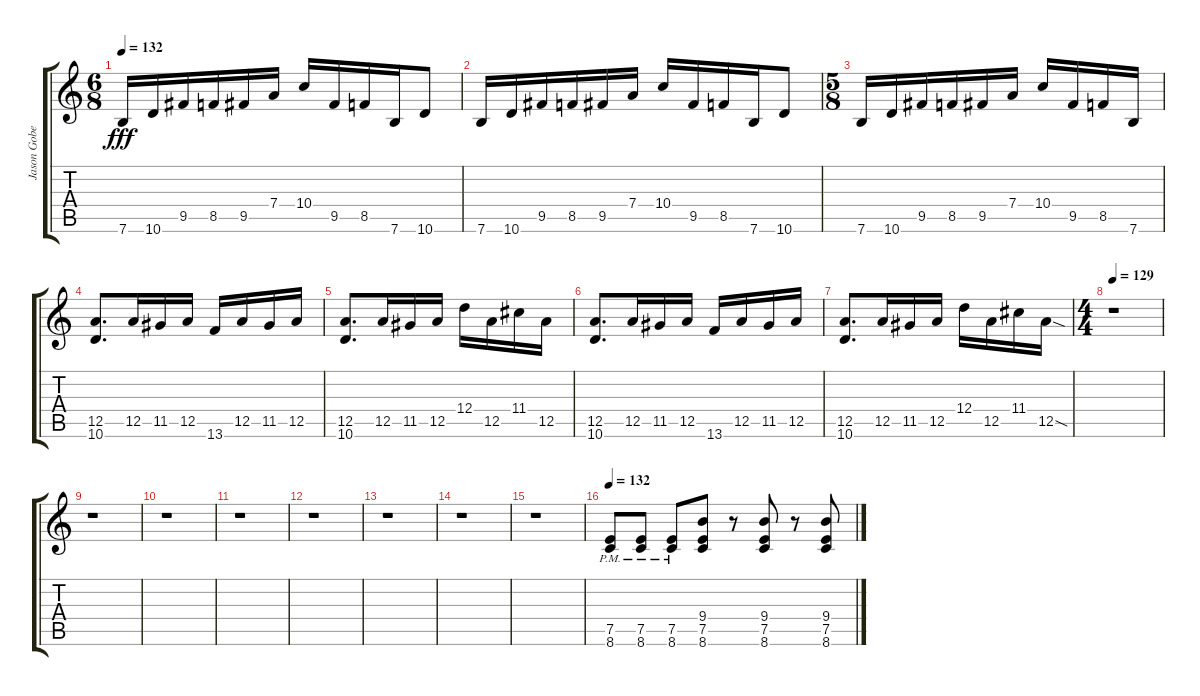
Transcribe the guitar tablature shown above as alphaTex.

\track ("Jason Gobel (distortion)" "Jason Gobe") {instrument distortionguitar}
\staff {score tabs}
\tuning (E4 B3 G3 D3 A2 E2) {hide}
\ts (6 8)
\tempo 132
\clef g2
\ks c
7.6.16{dy fff} 10.6.16 9.5.16 8.5.16 9.5.16 7.4.16 10.4.16 9.5.16 8.5.16 7.6.16 10.6.8 |
7.6.16 10.6.16 9.5.16 8.5.16 9.5.16 7.4.16 10.4.16 9.5.16 8.5.16 7.6.16 10.6.8 |
\ts (5 8)
7.6.16 10.6.16 9.5.16 8.5.16 9.5.16 7.4.16 10.4.16 9.5.16 8.5.16 7.6.16 |
(12.5 10.6).8{d} 12.5.16 11.5.16 12.5.16 13.6.16 12.5.16 11.5.16 12.5.16 |
(12.5 10.6).8{d} 12.5.16 11.5.16 12.5.16 12.4.16 12.5.16 11.4.16 12.5.16 |
(12.5 10.6).8{d} 12.5.16 11.5.16 12.5.16 13.6.16 12.5.16 11.5.16 12.5.16 |
(12.5 10.6).8{d} 12.5.16 11.5.16 12.5.16 12.4.16 12.5.16 11.4.16 12.5{sod}.16 |
\ts (4 4)
\tempo 127
\tempo 129
r.1 |
r.1 |
r.1 |
r.1 |
r.1 |
r.1 |
r.1 |
r.1 |
\tempo 132
(7.5{pm} 8.6{pm}).8 (7.5{pm} 8.6{pm}).8 (7.5{pm} 8.6{pm}).8 (9.4 7.5 8.6).8 r.8 (9.4 7.5 8.6).8 r.8 (9.4 7.5 8.6).8
